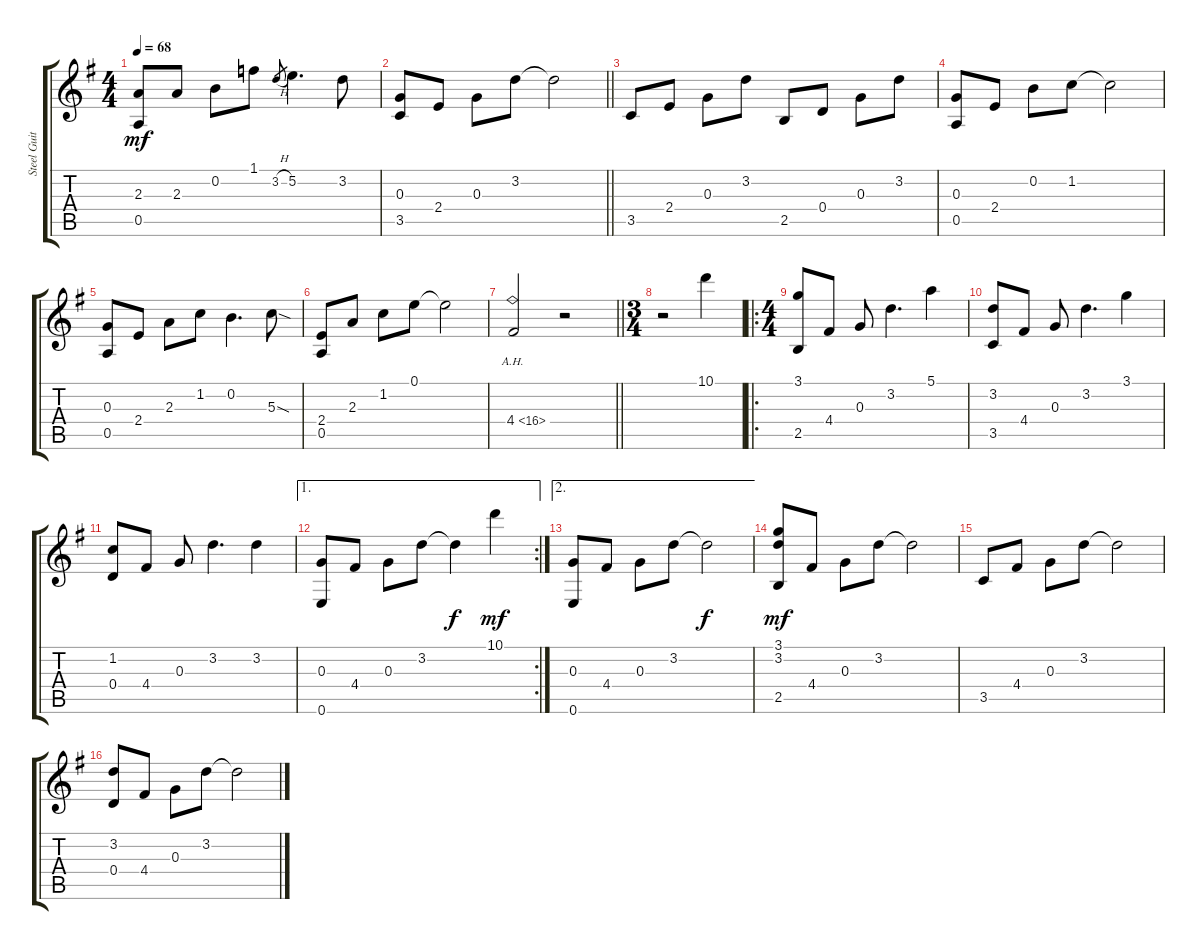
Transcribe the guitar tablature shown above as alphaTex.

\track ("Steel Guitar" "Steel Guit") {instrument acousticguitarsteel}
\staff {score tabs}
\tuning (E4 B3 G3 D3 A2 E2) {hide}
\ts (4 4)
\tempo 68
\clef g2
\ks g
(2.3 0.5).8{dy mf} 2.3.8 0.2.8 1.1.8 3.2{h}.8{gr} 5.2.4{d} 3.2.8 |
\barLineRight lightlight
(0.3 3.5).8 2.4.8 0.3.8 3.2.8 3.2{t}.2 |
3.5.8 2.4.8 0.3.8 3.2.8 2.5.8 0.4.8 0.3.8 3.2.8 |
(0.3 0.5).8 2.4.8 0.2.8 1.2.8 1.2{t}.2 |
(0.3 0.5).8 2.4.8 2.3.8 1.2.8 0.2.4{d} 5.3{sod}.8 |
(2.4 0.5).8 2.3.8 1.2.8 0.1.8 0.1{t}.2 |
\barLineRight lightlight
4.4{ah 12}.2 r.2 |
\ts (3 4)
r.2 10.1.4 |
\ro
\ts (4 4)
(3.1 2.5).8 4.4.8 0.3.8 3.2.4{d} 5.1.4 |
(3.2 3.5).8 4.4.8 0.3.8 3.2.4{d} 3.1.4 |
(1.2 0.4).8 4.4.8 0.3.8 3.2.4{d} 3.2.4 |
\ae 1
\rc 2
(0.3 0.6).8 4.4.8 0.3.8 3.2.8 3.2{t}.4{dy f} 10.1.4{dy mf} |
\ae 2
(0.3 0.6).8 4.4.8 0.3.8 3.2.8 3.2{t}.2{dy f} |
(3.1 3.2 2.5).8{dy mf} 4.4.8 0.3.8 3.2.8 3.2{t}.2 |
3.5.8 4.4.8 0.3.8 3.2.8 3.2{t}.2 |
(3.2 0.4).8 4.4.8 0.3.8 3.2.8 3.2{t}.2
